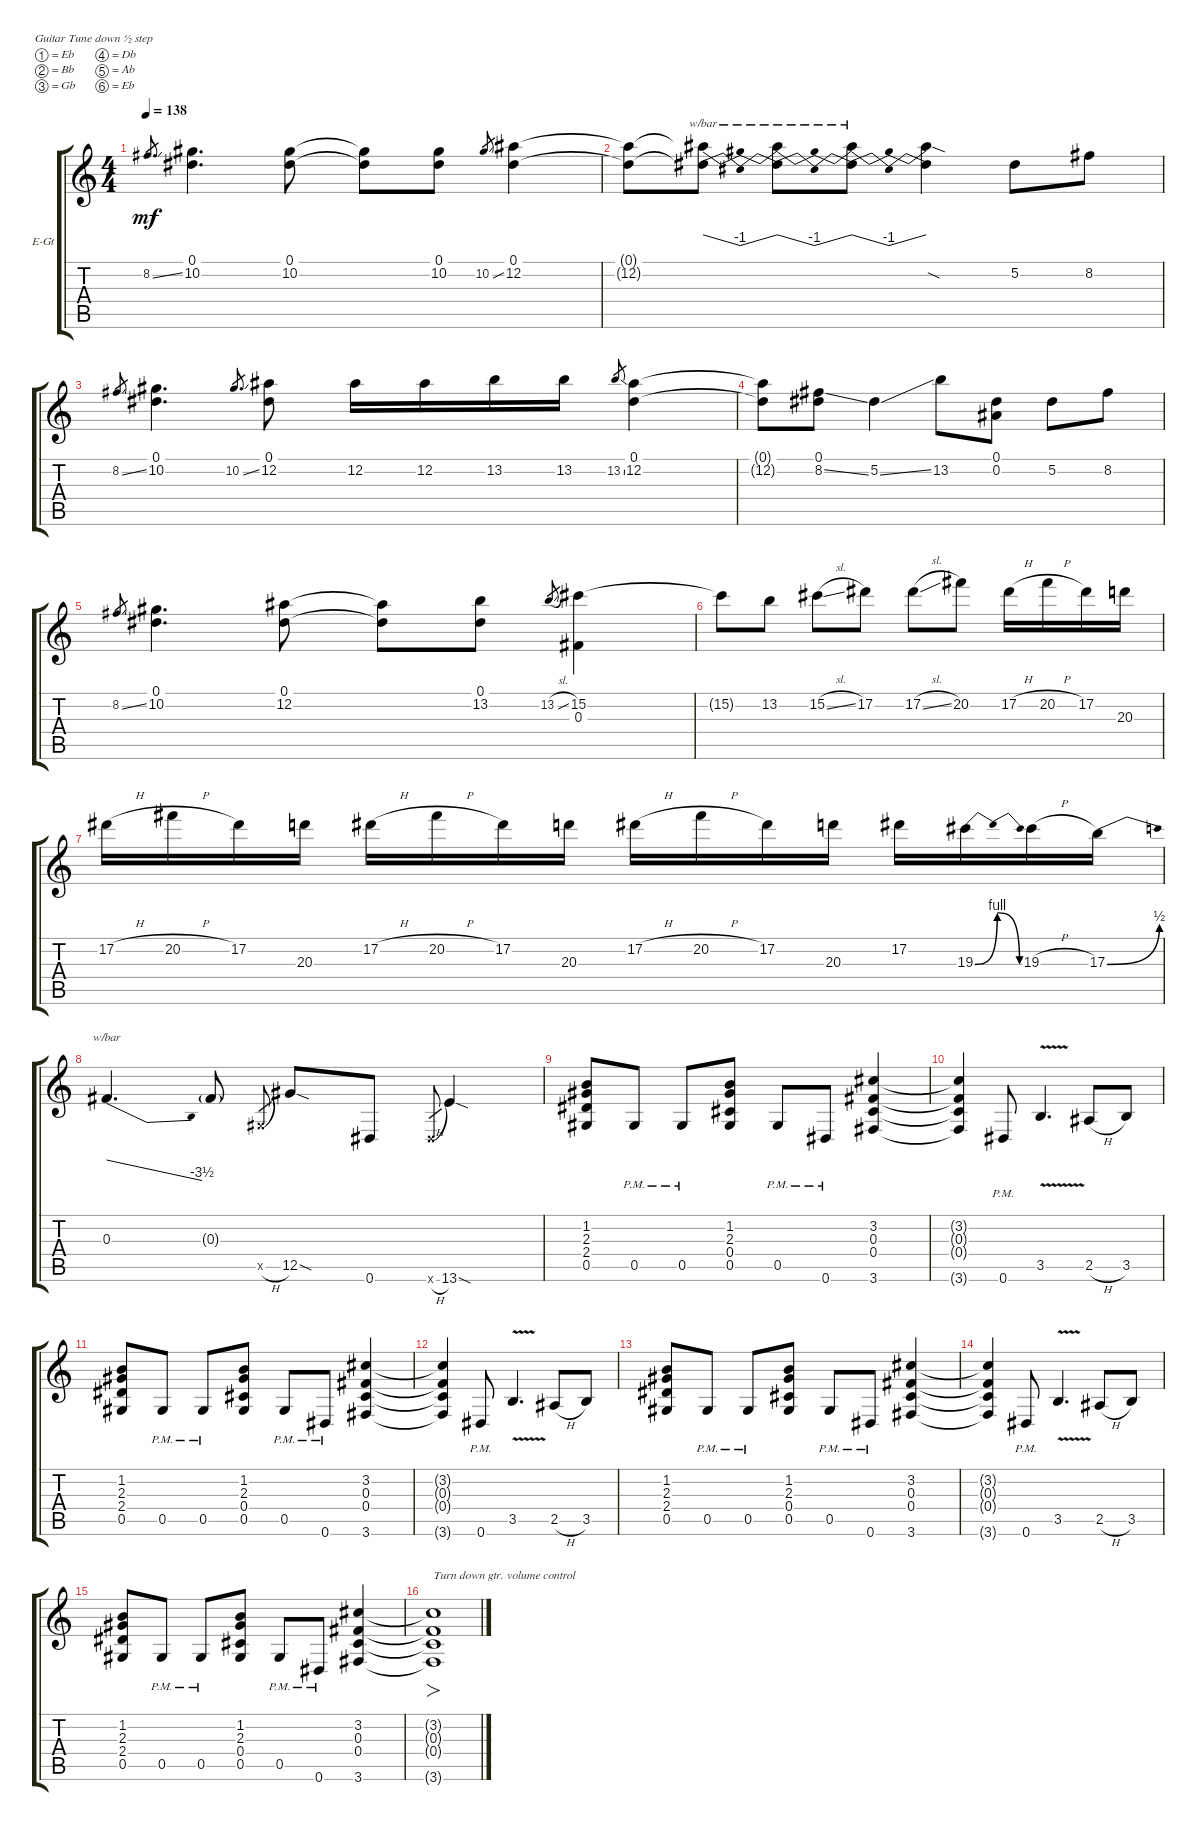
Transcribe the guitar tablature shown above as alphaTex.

\bracketExtendMode groupsimilarinstruments
\firstSystemTrackNameOrientation horizontal
\otherSystemsTrackNameOrientation horizontal
\track ("Eddie Van Halen" "E-Gt") {instrument distortionguitar}
\staff {score tabs}
\tuning (Eb4 Bb3 Gb3 Db3 Ab2 Eb2)
\ts (4 4)
\tempo 138
\clef g2
\ks c
8.2{ss}.8{d gr dy mf} (10.2 0.1).4{d} (10.2 0.1).8 (10.2{t} 0.1{t}).8 (10.2 0.1).8 10.2{ss}.8{gr} (12.2 0.1).4 |
(0.1{t} 12.2{t}).8 (0.1{t} 12.2{t}).8{tbe (dip default 0 0 15 -4 30 0)} (0.1{t} 12.2{t}).8{tbe (dip default 0 0 15 -4 30 0)} (0.1{t} 12.2{t}).8{tbe (dip default 0 0 15 -4 30 0)} (0.1{t} 12.2{sod t}).4 5.2.8 8.2.8 |
8.2{ss}.8{gr} (10.2 0.1).4{d} 10.2{ss}.8{d gr} (12.2 0.1).8 12.2.16 12.2.16 13.2.16 13.2.16 13.2{ss}.8{gr} (12.2 0.1).4 |
(0.1{t} 12.2{t}).8 (0.1 8.2{ss}).8 5.2{ss}.4 13.2.8 (0.1 0.2).8 5.2.8 8.2.8 |
8.2{ss}.8{gr} (10.2 0.1).4{d} (0.1 12.2).8 (12.2{t} 0.1{t}).8 (13.2 0.1).8 13.2{sl}.8{gr} (15.2 0.3).4 |
15.2{t}.8 13.2.8 15.2{sl}.8 17.2.8 17.2{sl}.8 20.2.8 17.2{h}.16 20.2{h}.16 17.2.16 20.3.16 |
17.2{h}.16 20.2{h}.16 17.2.16 20.3.16 17.2{h}.16 20.2{h}.16 17.2.16 20.3.16 17.2{h}.16 20.2{h}.16 17.2.16 20.3.16 17.2.16 19.3{be (bendrelease 0 0 10.2 4 20.4 4 30 0)}.16 19.3{h}.16 17.3{be (bend 0 0 15 2)}.16 |
0.3.4{d tbe (dive default 0 0 59.4 -14)} 0.3{g}.8 0.5{h x}.8{gr} 12.5{sod}.8 0.6.8 0.6{h x}.8{gr} 13.6{sod}.4 |
(0.5 2.4 2.3 1.2).8 0.5{pm}.8 0.5{pm}.8 (0.5 0.4 2.3 1.2).8 0.5{pm}.8 0.6{pm}.8 (3.6 0.4 0.3 3.2).4 |
(3.6{t} 0.4{t} 0.3{t} 3.2{t}).4 0.6{pm}.8 3.5{v}.4{d} 2.5{h}.8 3.5.8 |
(0.5 2.4 2.3 1.2).8 0.5{pm}.8 0.5{pm}.8 (0.5 0.4 2.3 1.2).8 0.5{pm}.8 0.6{pm}.8 (3.6 0.4 0.3 3.2).4 |
(3.6{t} 0.4{t} 0.3{t} 3.2{t}).4 0.6{pm}.8 3.5{v}.4{d} 2.5{h}.8 3.5.8 |
(0.5 2.4 2.3 1.2).8 0.5{pm}.8 0.5{pm}.8 (0.5 0.4 2.3 1.2).8 0.5{pm}.8 0.6{pm}.8 (3.6 0.4 0.3 3.2).4 |
(3.6{t} 0.4{t} 0.3{t} 3.2{t}).4 0.6{pm}.8 3.5{v}.4{d} 2.5{h}.8 3.5.8 |
(0.5 2.4 2.3 1.2).8 0.5{pm}.8 0.5{pm}.8 (0.5 0.4 2.3 1.2).8 0.5{pm}.8 0.6{pm}.8 (3.6 0.4 0.3 3.2).4 |
(3.6{t} 0.4{t} 0.3{t} 3.2{t}).1{fo txt "Turn down gtr. volume control"}
